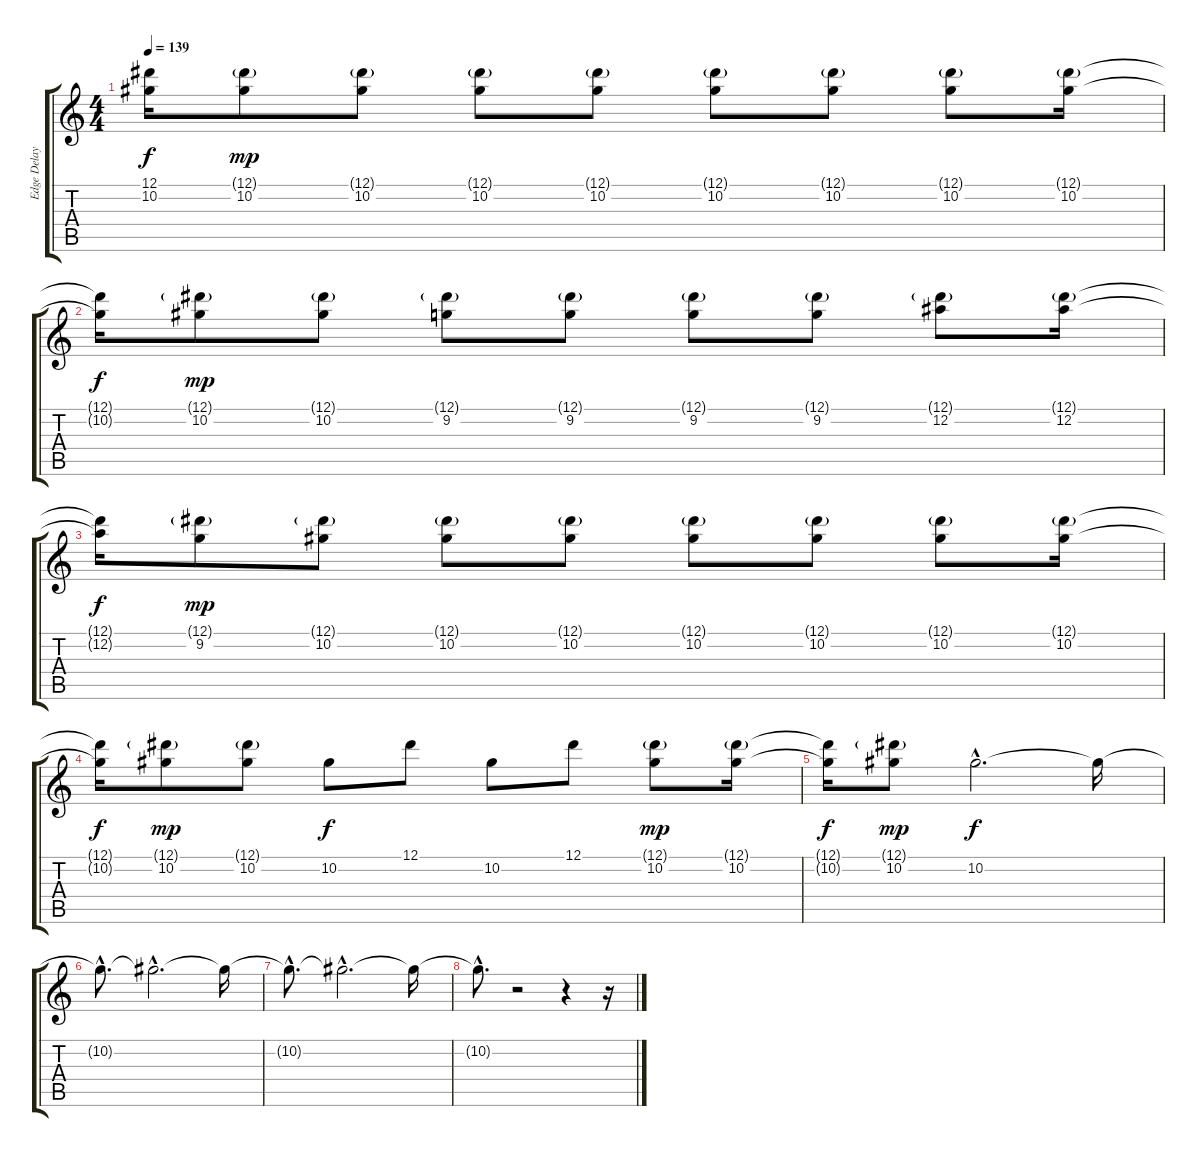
\track ("Edge Delay 1" "Edge Delay") {instrument overdrivenguitar}
\staff {score tabs}
\tuning (Eb4 Bb3 Gb3 Db3 Ab2 Eb2) {hide}
\ts (4 4)
\tempo 139
\clef g2
\ks c
(12.1{t} 10.2{t}).16{dy f} (12.1{g} 10.2).8{dy mp} (12.1{g} 10.2).8 (12.1{g} 10.2).8 (12.1{g} 10.2).8 (12.1{g} 10.2).8 (12.1{g} 10.2).8 (12.1{g} 10.2).8 (12.1{g} 10.2).16 |
(12.1{t} 10.2{t}).16{dy f} (12.1{g} 10.2).8{dy mp} (12.1{g} 10.2).8 (12.1{g} 9.2).8 (12.1{g} 9.2).8 (12.1{g} 9.2).8 (12.1{g} 9.2).8 (12.1{g} 12.2).8 (12.1{g} 12.2).16 |
(12.1{t} 12.2{t}).16{dy f} (12.1{g} 9.2).8{dy mp} (12.1{g} 10.2).8 (12.1{g} 10.2).8 (12.1{g} 10.2).8 (12.1{g} 10.2).8 (12.1{g} 10.2).8 (12.1{g} 10.2).8 (12.1{g} 10.2).16 |
(12.1{t} 10.2{t}).16{dy f} (12.1{g} 10.2).8{dy mp} (12.1{g} 10.2).8 10.2.8{dy f} 12.1.8 10.2.8 12.1.8 (12.1{g} 10.2).8{dy mp} (12.1{g} 10.2).16 |
(12.1{t} 10.2{t}).16{dy f} (12.1{g} 10.2).8{dy mp} 10.2{hac}.2{d dy f} 10.2{t}.16 |
10.2{hac t}.8{d} 10.2{hac t}.2{d} 10.2{t}.16 |
10.2{hac t}.8{d} 10.2{hac t}.2{d} 10.2{t}.16 |
10.2{hac t}.8{d} r.2 r.4 r.16
